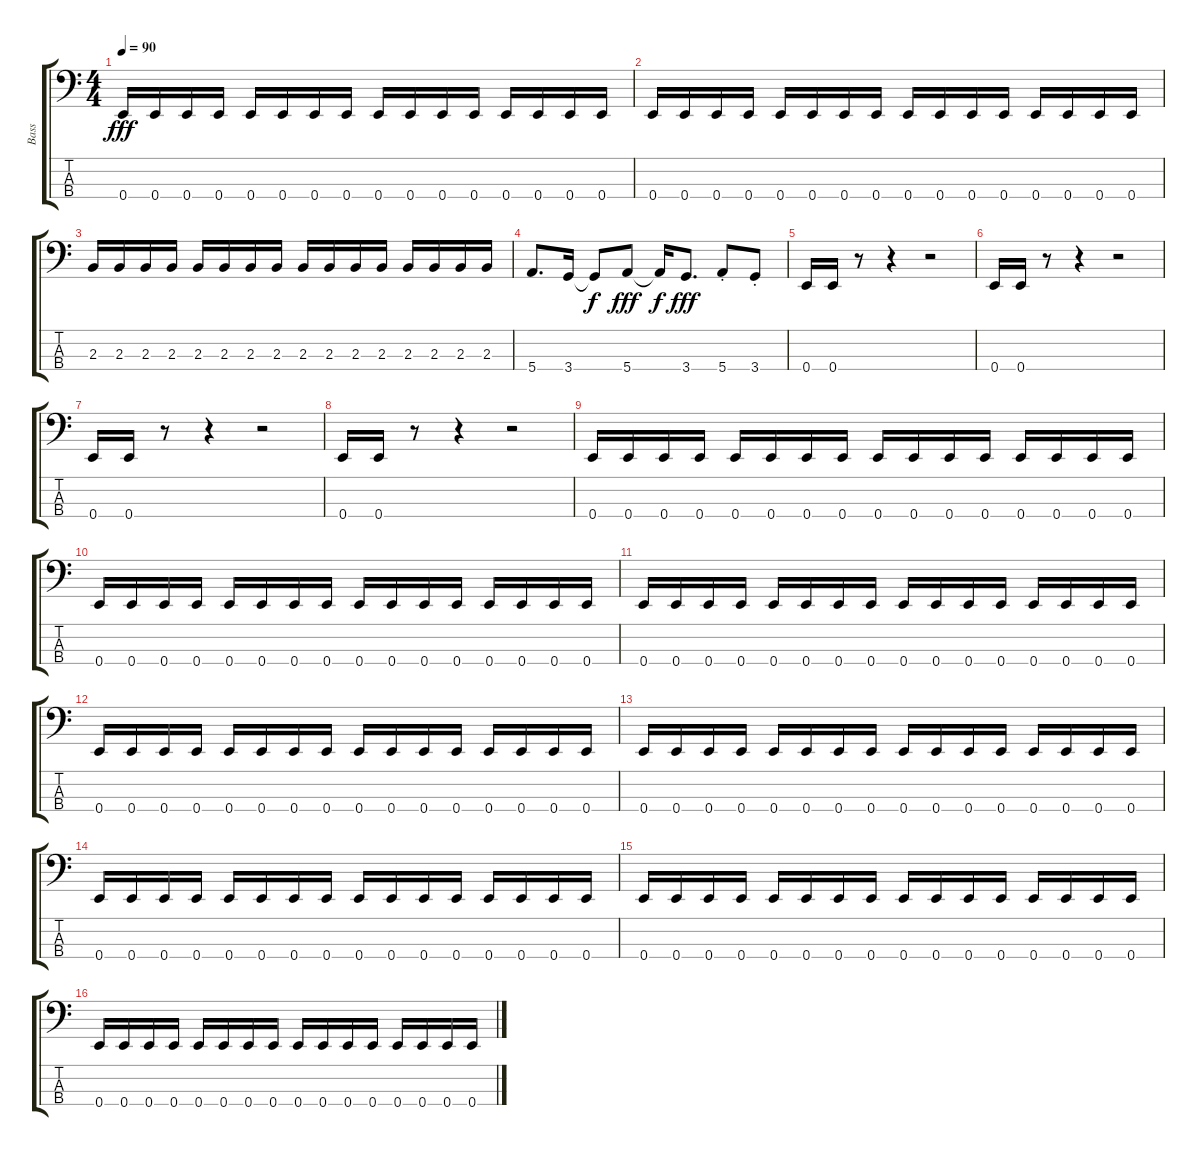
\track ("Bass" "Bass") {instrument electricbasspick}
\staff {score tabs}
\tuning (G2 D2 A1 E1) {hide}
\ts (4 4)
\tempo 90
\clef f4
\ks c
0.4.16{dy fff} 0.4.16 0.4.16 0.4.16 0.4.16 0.4.16 0.4.16 0.4.16 0.4.16 0.4.16 0.4.16 0.4.16 0.4.16 0.4.16 0.4.16 0.4.16 |
0.4.16 0.4.16 0.4.16 0.4.16 0.4.16 0.4.16 0.4.16 0.4.16 0.4.16 0.4.16 0.4.16 0.4.16 0.4.16 0.4.16 0.4.16 0.4.16 |
2.3.16 2.3.16 2.3.16 2.3.16 2.3.16 2.3.16 2.3.16 2.3.16 2.3.16 2.3.16 2.3.16 2.3.16 2.3.16 2.3.16 2.3.16 2.3.16 |
5.4.8{d} 3.4.16 3.4{t}.8{dy f} 5.4.8{dy fff} 5.4{t}.16{dy f} 3.4.8{d dy fff} 5.4{st}.8 3.4{st}.8 |
0.4.16 0.4.16 r.8 r.4 r.2 |
0.4.16 0.4.16 r.8 r.4 r.2 |
0.4.16 0.4.16 r.8 r.4 r.2 |
0.4.16 0.4.16 r.8 r.4 r.2 |
0.4.16 0.4.16 0.4.16 0.4.16 0.4.16 0.4.16 0.4.16 0.4.16 0.4.16 0.4.16 0.4.16 0.4.16 0.4.16 0.4.16 0.4.16 0.4.16 |
0.4.16 0.4.16 0.4.16 0.4.16 0.4.16 0.4.16 0.4.16 0.4.16 0.4.16 0.4.16 0.4.16 0.4.16 0.4.16 0.4.16 0.4.16 0.4.16 |
0.4.16 0.4.16 0.4.16 0.4.16 0.4.16 0.4.16 0.4.16 0.4.16 0.4.16 0.4.16 0.4.16 0.4.16 0.4.16 0.4.16 0.4.16 0.4.16 |
0.4.16 0.4.16 0.4.16 0.4.16 0.4.16 0.4.16 0.4.16 0.4.16 0.4.16 0.4.16 0.4.16 0.4.16 0.4.16 0.4.16 0.4.16 0.4.16 |
0.4.16 0.4.16 0.4.16 0.4.16 0.4.16 0.4.16 0.4.16 0.4.16 0.4.16 0.4.16 0.4.16 0.4.16 0.4.16 0.4.16 0.4.16 0.4.16 |
0.4.16 0.4.16 0.4.16 0.4.16 0.4.16 0.4.16 0.4.16 0.4.16 0.4.16 0.4.16 0.4.16 0.4.16 0.4.16 0.4.16 0.4.16 0.4.16 |
0.4.16 0.4.16 0.4.16 0.4.16 0.4.16 0.4.16 0.4.16 0.4.16 0.4.16 0.4.16 0.4.16 0.4.16 0.4.16 0.4.16 0.4.16 0.4.16 |
0.4.16 0.4.16 0.4.16 0.4.16 0.4.16 0.4.16 0.4.16 0.4.16 0.4.16 0.4.16 0.4.16 0.4.16 0.4.16 0.4.16 0.4.16 0.4.16
